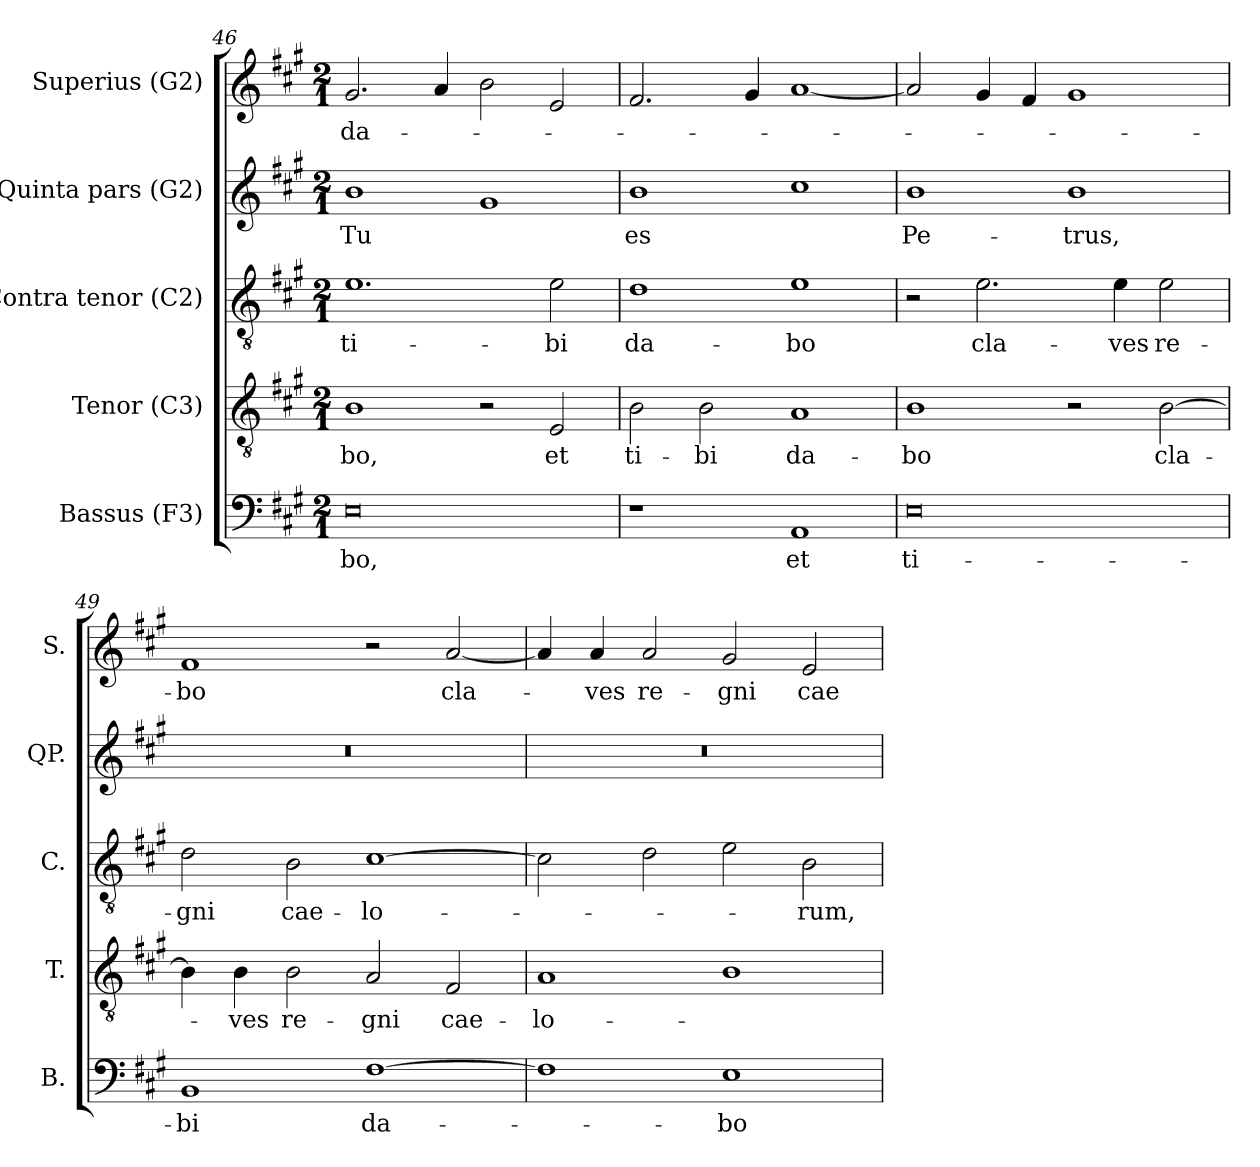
**kern	**text	**kern	**text	**kern	**text	**kern	**text	**kern	**text
*part5	*part5	*part4	*part4	*part3	*part3	*part2	*part2	*part1	*part1
*staff5	*staff5	*staff4	*staff4	*staff3	*staff3	*staff2	*staff2	*staff1	*staff1
*I"Bassus (F3)	*	*I"Tenor (C3)	*	*I"Contra tenor (C2)	*	*I"Quinta pars (G2)	*	*I"Superius (G2)	*
*I'B.	*	*I'T.	*	*I'C.	*	*I'QP.	*	*I'S.	*
*clefF4	*	*clefGv2	*	*clefGv2	*	*clefG2	*	*clefG2	*
*	*	*ITrd7c12	*	*ITrd7c12	*	*ITrd7c12	*	*	*
*k[f#c#g#]	*	*k[f#c#g#]	*	*k[f#c#g#]	*	*k[f#c#g#]	*	*k[f#c#g#]	*
*A:	*	*A:	*	*A:	*	*A:	*	*A:	*
*M2/1	*	*M2/1	*	*M2/1	*	*M2/1	*	*M2/1	*
=46	=46	=46	=46	=46	=46	=46	=46	=46	=46
!	!LO:LY:b:color=#000000	!	!	!	!	!	!	!	!
!	!	!	!LO:LY:b:color=#000000	!	!	!	!	!	!
!	!	!	!	!	!LO:LY:b:color=#000000	!	!	!	!
!	!	!	!	!	!	!	!LO:LY:b:color=#000000	!	!
!	!	!	!	!	!	!	!	!	!LO:LY:b:color=#000000
0Ei	-bo,	1BBi	-bo,	1.Ei	ti-	1Bi	Tu	2.g#i/	da-
.	.	.	.	.	.	.	.	4ai/	.
.	.	2r	.	.	.	1G#i	.	2bi\	.
!	!	!	!LO:LY:b:color=#000000	!	!	!	!	!	!
!	!	!	!	!	!LO:LY:b:color=#000000	!	!	!	!
.	.	2EEi/	et	2Ei\	-bi	.	.	2ei/	.
=47	=47	=47	=47	=47	=47	=47	=47	=47	=47
!	!	!	!LO:LY:b:color=#000000	!	!	!	!	!	!
!	!	!	!	!	!LO:LY:b:color=#000000	!	!	!	!
!	!	!	!	!	!	!	!LO:LY:b:color=#000000	!	!
1r	.	2BBi\	ti-	1Di	da-	1Bi	es	2.f#i/	.
!	!	!	!LO:LY:b:color=#000000	!	!	!	!	!	!
.	.	2BBi\	-bi	.	.	.	.	.	.
.	.	.	.	.	.	.	.	4g#i/	.
!	!LO:LY:b:color=#000000	!	!	!	!	!	!	!	!
!	!	!	!LO:LY:b:color=#000000	!	!	!	!	!	!
!	!	!	!	!	!LO:LY:b:color=#000000	!	!	!	!
1AAi	et	1AAi	da-	1Ei	-bo	1c#i	.	[1ai	.
!!LO:LB:g=z
=48	=48	=48	=48	=48	=48	=48	=48	=48	=48
!	!LO:LY:b:color=#000000	!	!	!	!	!	!	!	!
!	!	!	!LO:LY:b:color=#000000	!	!	!	!	!	!
!	!	!	!	!	!	!	!LO:LY:b:color=#000000	!	!
0Ei	ti-	1BBi	-bo	2r	.	1Bi	Pe-	2ai/]	.
!	!	!	!	!	!LO:LY:b:color=#000000	!	!	!	!
.	.	.	.	2.Ei\	cla-	.	.	4g#i/	.
.	.	.	.	.	.	.	.	4f#i/	.
!	!	!	!	!	!	!	!LO:LY:b:color=#000000	!	!
.	.	2r	.	.	.	1Bi	-trus,	1g#i	.
!	!	!	!	!	!LO:LY:b:color=#000000	!	!	!	!
.	.	.	.	4Ei\	-ves	.	.	.	.
!	!	!	!LO:LY:b:color=#000000	!	!	!	!	!	!
!	!	!	!	!	!LO:LY:b:color=#000000	!	!	!	!
.	.	[2BBi\	cla-	2Ei\	re-	.	.	.	.
=49	=49	=49	=49	=49	=49	=49	=49	=49	=49
!	!LO:LY:b:color=#000000	!	!	!	!	!	!	!	!
!	!	!	!	!	!LO:LY:b:color=#000000	!LO:N:vis=1	!	!	!
!	!	!	!	!	!	!	!	!	!LO:LY:b:color=#000000
1BBi	-bi	4BBi\]	.	2Di\	-gni	0r	.	1f#i	-bo
!	!	!	!LO:LY:b:color=#000000	!	!	!	!	!	!
.	.	4BBi\	-ves	.	.	.	.	.	.
!	!	!	!LO:LY:b:color=#000000	!	!	!	!	!	!
!	!	!	!	!	!LO:LY:b:color=#000000	!	!	!	!
.	.	2BBi\	re-	2BBi\	cae-	.	.	.	.
!	!LO:LY:b:color=#000000	!	!	!	!	!	!	!	!
!	!	!	!LO:LY:b:color=#000000	!	!	!	!	!	!
!	!	!	!	!	!LO:LY:b:color=#000000	!	!	!	!
[1F#i	da-	2AAi/	-gni	[1C#i	-lo-	.	.	2r	.
!	!	!	!LO:LY:b:color=#000000	!	!	!	!	!	!
!	!	!	!	!	!	!	!	!	!LO:LY:b:color=#000000
.	.	2FF#i/	cae-	.	.	.	.	[2ai/	cla-
=50	=50	=50	=50	=50	=50	=50	=50	=50	=50
!	!	!	!LO:LY:b:color=#000000	!	!	!LO:N:vis=1	!	!	!
1F#i]	.	1AAi	-lo-	2C#i\]	.	0r	.	4ai/]	.
!	!	!	!	!	!	!	!	!	!LO:LY:b:color=#000000
.	.	.	.	.	.	.	.	4ai/	-ves
!	!	!	!	!	!	!	!	!	!LO:LY:b:color=#000000
.	.	.	.	2Di\	.	.	.	2ai/	re-
!	!LO:LY:b:color=#000000	!	!	!	!	!	!	!	!
!	!	!	!	!	!	!	!	!	!LO:LY:b:color=#000000
1Ei	-bo	1BBi	.	2Ei\	.	.	.	2g#i/	-gni
!	!	!	!	!	!LO:LY:b:color=#000000	!	!	!	!
!	!	!	!	!	!	!	!	!	!LO:LY:b:color=#000000
.	.	.	.	2BBi\	-rum,	.	.	2ei/	cae-
=	=	=	=	=	=	=	=	=	=
*-	*-	*-	*-	*-	*-	*-	*-	*-	*-
